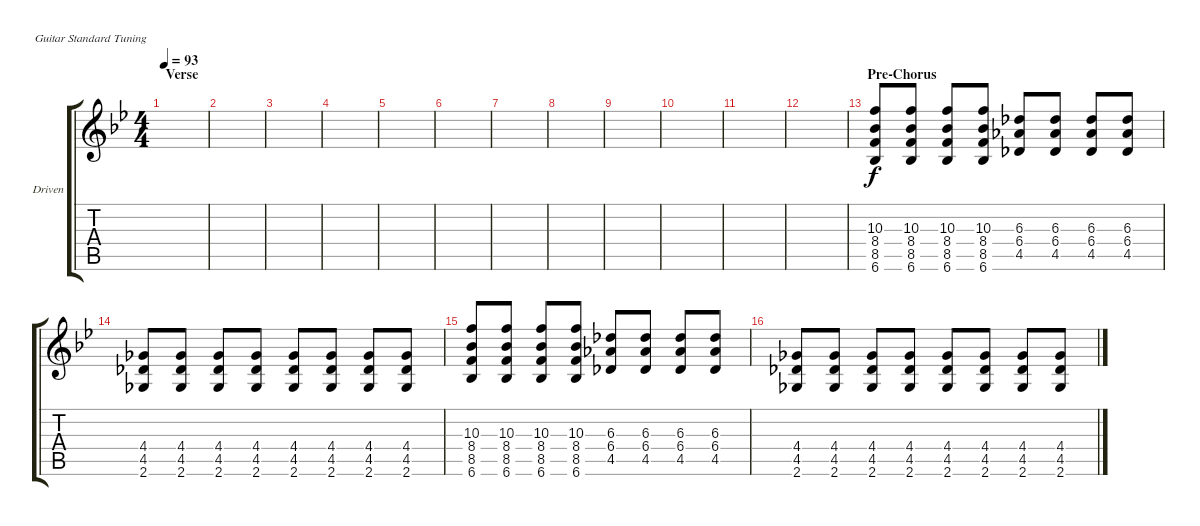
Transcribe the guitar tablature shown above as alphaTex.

\defaultSystemsLayout 4
\bracketExtendMode groupsimilarinstruments
\firstSystemTrackNameOrientation horizontal
\otherSystemsTrackNameOrientation horizontal
\track ("Driven" "Driven") {instrument overdrivenguitar}
\staff {score tabs}
\tuning (E4 B3 G3 D3 A2 E2)
\ts (4 4)
\section ("" "Verse")
\tempo 93
\clef g2
\ks bb
|
|
|
|
|
|
|
|
|
|
|
|
\section ("" "Pre-Chorus")
(10.3 8.4 8.5 6.6).8 (10.3 8.4 8.5 6.6).8 (10.3 8.4 8.5 6.6).8 (10.3 8.4 8.5 6.6).8 (6.3 6.4 4.5).8 (4.5 6.4 6.3).8 (6.3 6.4 4.5).8 (4.5 6.4 6.3).8 |
(4.4 4.5 2.6).8 (4.4 4.5 2.6).8 (4.4 4.5 2.6).8 (4.4 4.5 2.6).8 (4.4 4.5 2.6).8 (4.4 4.5 2.6).8 (4.4 4.5 2.6).8 (4.4 4.5 2.6).8 |
(10.3 8.4 8.5 6.6).8 (10.3 8.4 8.5 6.6).8 (10.3 8.4 8.5 6.6).8 (10.3 8.4 8.5 6.6).8 (6.3 6.4 4.5).8 (4.5 6.4 6.3).8 (6.3 6.4 4.5).8 (4.5 6.4 6.3).8 |
(4.4 4.5 2.6).8 (4.4 4.5 2.6).8 (4.4 4.5 2.6).8 (4.4 4.5 2.6).8 (4.4 4.5 2.6).8 (4.4 4.5 2.6).8 (4.4 4.5 2.6).8 (4.4 4.5 2.6).8
